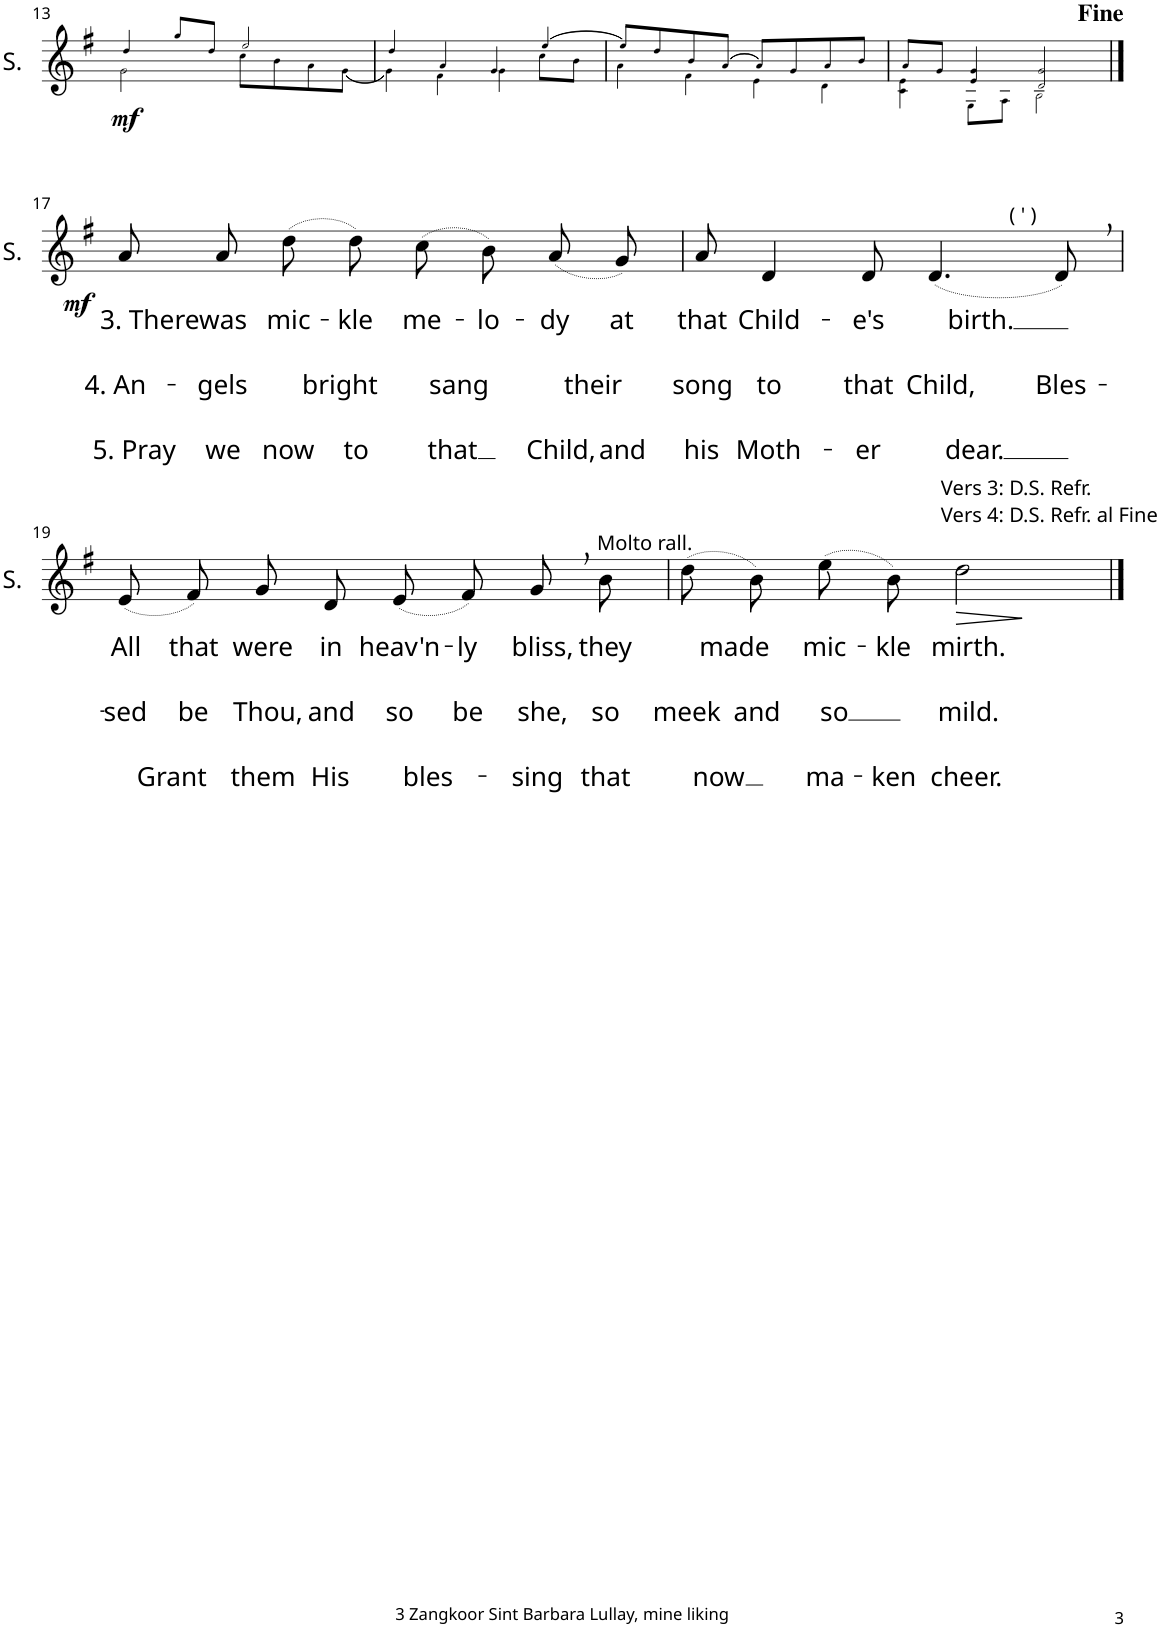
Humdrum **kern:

**kern	**text	**text	**text	**dynam
*part1	*part1	*part1	*part1	*part1
*staff1	*staff1	*staff1	*staff1	*staff1
*I"Soprano	*	*	*	*
*I'S.	*	*	*	*
!!LO:PB:g=z
*clefG2	*	*	*	*
*k[f#]	*	*	*	*
*M4/4	*	*	*	*
=13	=13	=13	=13	=13
*^	*	*	*	*
!	!	!	!	!	!LO:DY:b
4dd!/	2g!\	.	.	.	mf
8gg!/L	.	.	.	.	.
8dd!/J	.	.	.	.	.
2ee!/	8cc!\L	.	.	.	.
.	8b!\	.	.	.	.
.	8a!\	.	.	.	.
.	[8g!\J	.	.	.	.
=14	=14	=14	=14	=14	=14
4dd!/	4g!\]	.	.	.	.
4a!/	4f#!\	.	.	.	.
4g!/	4g!\	.	.	.	.
[4ee!/	8cc!\L	.	.	.	.
.	8b!\J	.	.	.	.
=15	=15	=15	=15	=15	=15
8ee!/L]	4a!\	.	.	.	.
8dd!/	.	.	.	.	.
8b!/	4f#!\	.	.	.	.
[8a!/J	.	.	.	.	.
8a!/L]	4e!\	.	.	.	.
8g!/	.	.	.	.	.
8a!/	4d!\	.	.	.	.
8b!/J	.	.	.	.	.
=16	=16	=16	=16	=16	=16
8a!/L	4c!\ 4e!\	.	.	.	.
8g!/J	.	.	.	.	.
4e!/ 4g!/	8G!\L	.	.	.	.
.	8A!\J	.	.	.	.
2d!/ 2g!/	2B!\	.	.	.	.
!	!LO:TX:a:t=<b>Fine</b>	!	!	!	!
!!LO:LB:g=z	!!
==17	==17	==17	==17	==17	==17
!	!	!LO:LY:b	!LO:LY:b	!LO:LY:b	!LO:DY:b
*v	*v	*	*	*	*
8a/	3. There	4. An-	5. Pray	mf
!	!LO:LY:b	!LO:LY:b	!LO:LY:b	!
8a/	was	-gels	we	.
!	!LO:LY:b	!LO:LY:b	!LO:LY:b	!
(8dd\	mic-	bright	now	.
!	!LO:LY:b	!	!LO:LY:b	!
8dd\)	-kle	.	to	.
!	!LO:LY:b	!LO:LY:b	!LO:LY:b	!
(8cc\	me-	sang	that	.
!	!LO:LY:b	!	!	!
8b\)	-lo-	.	.	.
!	!LO:LY:b	!LO:LY:b	!LO:LY:b	!
(8a/	-dy	their	Child,	.
!	!LO:LY:b	!	!LO:LY:b	!
8g/)	at	.	and	.
=18	=18	=18	=18	=18
!	!LO:LY:b	!LO:LY:b	!LO:LY:b	!
8a/	that	song	his	.
!	!LO:LY:b	!LO:LY:b	!LO:LY:b	!
4d/	Child-	to	Moth-	.
!	!LO:LY:b	!LO:LY:b	!LO:LY:b	!
8d/	-e's	that	-er	.
!LO:TX:a:t=( ' )	!	!	!	!
!	!LO:LY:b	!LO:LY:b	!LO:LY:b	!
(4.d/	birth.	Child,	dear.	.
!	!	!LO:LY:b	!	!
8d,/)	.	Bles-	.	.
!!LO:LB:g=z
=19	=19	=19	=19	=19
!	!LO:LY:b	!LO:LY:b	!LO:LY:b	!
(8e/	All	-sed	Grant	.
!	!LO:LY:b	!LO:LY:b	!	!
8f#/)	that	be	.	.
!	!LO:LY:b	!LO:LY:b	!LO:LY:b	!
8g/	were	Thou,	them	.
!	!LO:LY:b	!LO:LY:b	!LO:LY:b	!
8d/	in	and	His	.
!	!LO:LY:b	!LO:LY:b	!LO:LY:b	!
(8e/	heav'n-	so	bles-	.
!	!LO:LY:b	!LO:LY:b	!	!
8f#/)	-ly	be	.	.
!	!LO:LY:b	!LO:LY:b	!LO:LY:b	!
8g,/	bliss,	she,	-sing	.
!LO:TX:a:t=Molto rall.	!	!	!	!
!	!LO:LY:b	!LO:LY:b	!LO:LY:b	!
8b\	they	so	that	.
=20	=20	=20	=20	=20
!	!LO:LY:b	!LO:LY:b	!LO:LY:b	!
(8dd\	made	meek	now	.
!	!	!LO:LY:b	!	!
8b\)	.	and	.	.
!	!LO:LY:b	!LO:LY:b	!LO:LY:b	!
(8ee\	mic-	so	ma-	.
!	!LO:LY:b	!	!LO:LY:b	!
8b\)	-kle	.	-ken	.
!LO:TX:a:t=Vers 3&colon; D.S. Refr.	!	!	!	!
!LO:TX:a:t=Vers 4&colon; D.S. Refr. al Fine	!	!	!	!
!	!LO:LY:b	!LO:LY:b	!LO:LY:b	!LO:HP:b
2dd\	mirth.	mild.	cheer.	>
.	.	.	.	]
==	==	==	==	==
*-	*-	*-	*-	*-
